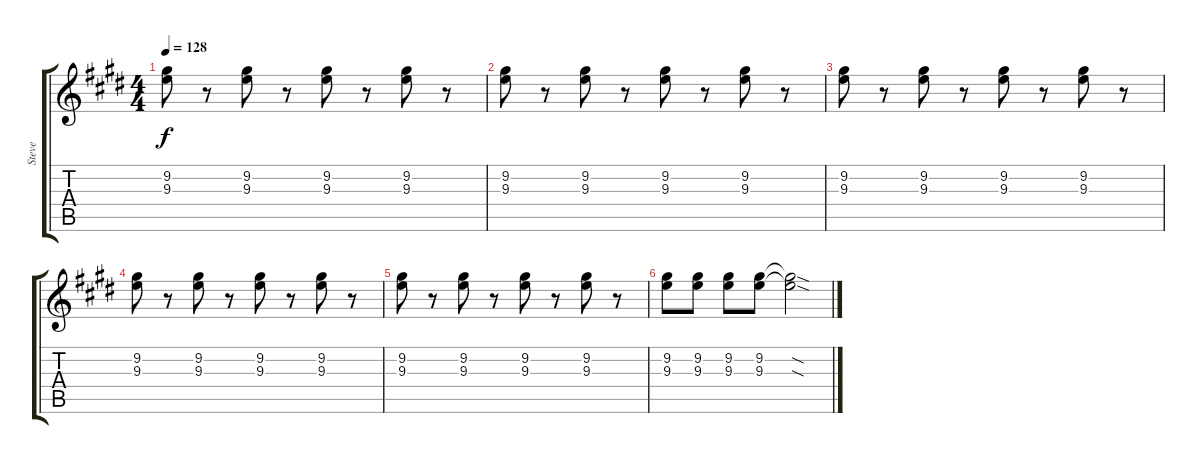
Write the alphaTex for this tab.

\track ("Steve" "Steve") {instrument distortionguitar}
\staff {score tabs}
\tuning (E4 B3 G3 D3 A2 E2) {hide}
\ts (4 4)
\tempo 128
\clef g2
\ks c#minor
(9.2 9.3).8{dy f} r.8 (9.2 9.3).8 r.8 (9.2 9.3).8 r.8 (9.2 9.3).8 r.8 |
(9.2 9.3).8 r.8 (9.2 9.3).8 r.8 (9.2 9.3).8 r.8 (9.2 9.3).8 r.8 |
(9.2 9.3).8 r.8 (9.2 9.3).8 r.8 (9.2 9.3).8 r.8 (9.2 9.3).8 r.8 |
(9.2 9.3).8 r.8 (9.2 9.3).8 r.8 (9.2 9.3).8 r.8 (9.2 9.3).8 r.8 |
(9.2 9.3).8 r.8 (9.2 9.3).8 r.8 (9.2 9.3).8 r.8 (9.2 9.3).8 r.8 |
(9.2 9.3).8 (9.2 9.3).8 (9.2 9.3).8 (9.2 9.3).8 (9.2{sod t} 9.3{sod t}).2
